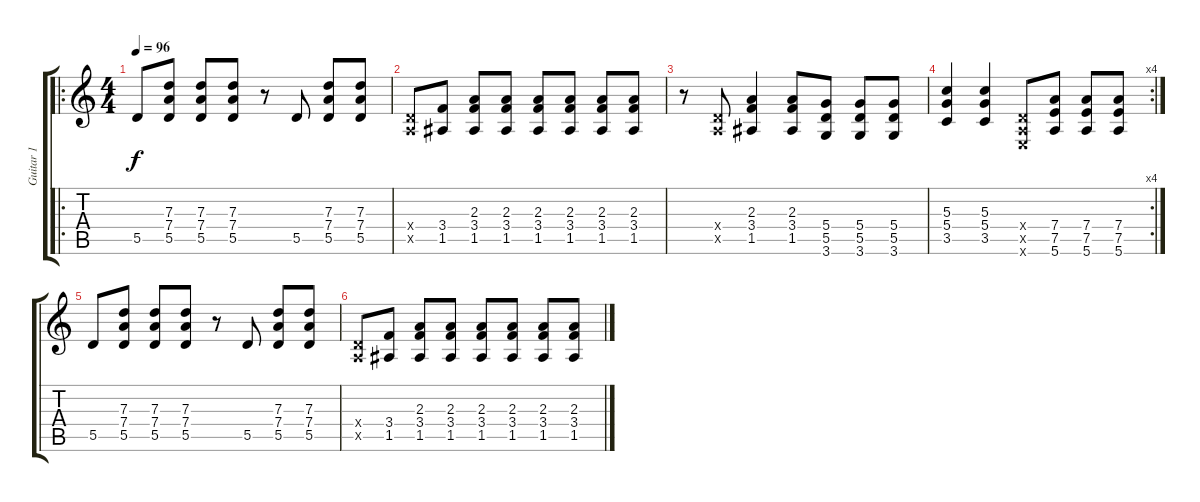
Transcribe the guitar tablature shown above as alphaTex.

\track ("Guitar 1" "Guitar 1") {instrument acousticguitarsteel}
\staff {score tabs}
\tuning (E4 B3 G3 D3 A2 E2) {hide}
\ro
\ts (4 4)
\tempo 96
\clef g2
\ks c
5.5.8{dy f balance 13 instrument overdrivenguitar} (7.3 7.4 5.5).8 (7.3 7.4 5.5).8 (7.3 7.4 5.5).8 r.8 5.5.8 (7.3 7.4 5.5).8 (7.3 7.4 5.5).8 |
(0.4{x} 0.5{x}).8 (3.4 1.5).8 (2.3 3.4 1.5).8 (2.3 3.4 1.5).8 (2.3 3.4 1.5).8 (2.3 3.4 1.5).8 (2.3 3.4 1.5).8 (2.3 3.4 1.5).8 |
r.8 (0.4{x} 0.5{x}).8 (2.3 3.4 1.5).4 (2.3 3.4 1.5).8 (5.4 5.5 3.6).8 (5.4 5.5 3.6).8 (5.4 5.5 3.6).8 |
\rc 4
(5.3 5.4 3.5).4 (5.3 5.4 3.5).4 (0.4{x} 0.5{x} 0.6{x}).8 (7.4 7.5 5.6).8 (7.4 7.5 5.6).8 (7.4 7.5 5.6).8 |
5.5.8 (7.3 7.4 5.5).8 (7.3 7.4 5.5).8 (7.3 7.4 5.5).8 r.8 5.5.8 (7.3 7.4 5.5).8 (7.3 7.4 5.5).8 |
(0.4{x} 0.5{x}).8 (3.4 1.5).8 (2.3 3.4 1.5).8 (2.3 3.4 1.5).8 (2.3 3.4 1.5).8 (2.3 3.4 1.5).8 (2.3 3.4 1.5).8 (2.3 3.4 1.5).8
